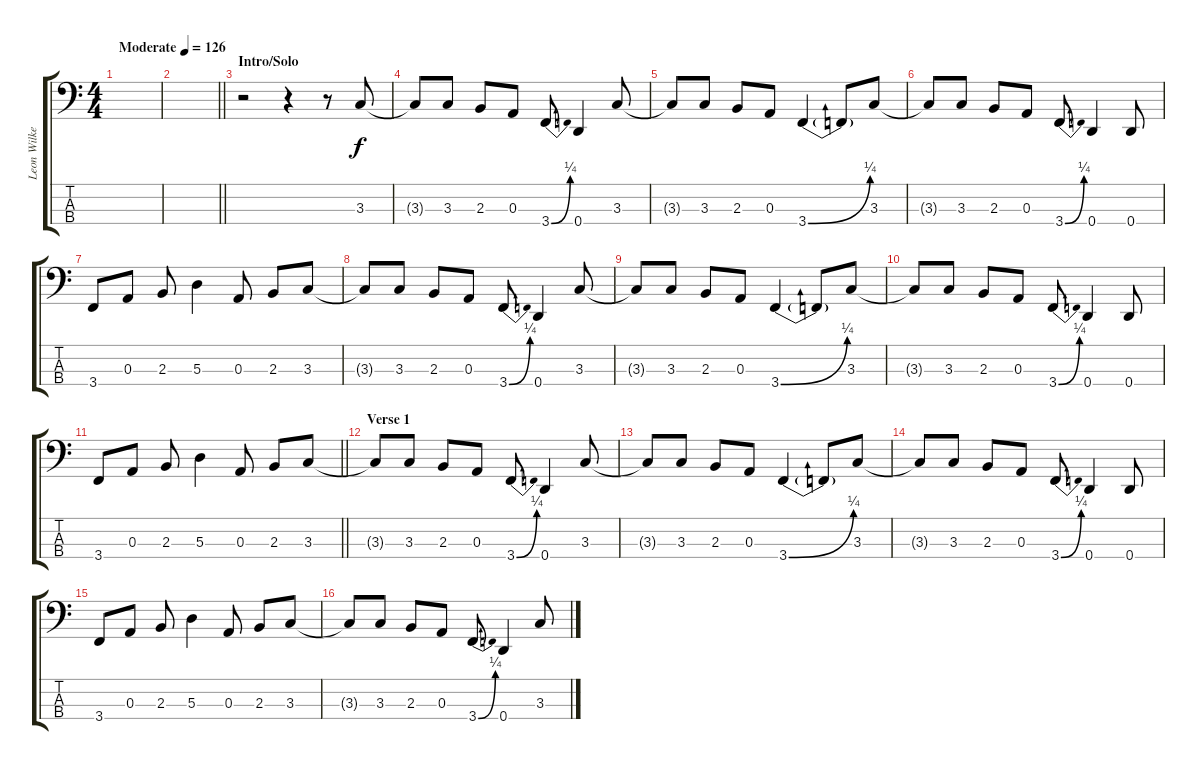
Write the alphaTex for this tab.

\track ("Leon Wilkeson (Bass Guitar)" "Leon Wilke") {instrument electricbasspick}
\staff {score tabs}
\tuning (G2 D2 A1 D1) {hide}
\ts (4 4)
\tempo (126 "Moderate")
\clef f4
\ks c
|
\barLineRight lightlight
|
\section ("" "Intro/Solo")
r.2 r.4 r.8 3.3.8 |
3.3{t}.8 3.3.8 2.3.8 0.3.8 3.4{be (bend 0 0 60 1)}.8 0.4.4 3.3.8 |
3.3{t}.8 3.3.8 2.3.8 0.3.8 3.4{be (bend 0 0 60 1)}.4 3.4{t}.8 3.3.8 |
3.3{t}.8 3.3.8 2.3.8 0.3.8 3.4{be (bend 0 0 60 1)}.8 0.4.4 0.4.8 |
3.4.8 0.3.8 2.3.8 5.3.4 0.3.8 2.3.8 3.3.8 |
3.3{t}.8 3.3.8 2.3.8 0.3.8 3.4{be (bend 0 0 60 1)}.8 0.4.4 3.3.8 |
3.3{t}.8 3.3.8 2.3.8 0.3.8 3.4{be (bend 0 0 60 1)}.4 3.4{t}.8 3.3.8 |
3.3{t}.8 3.3.8 2.3.8 0.3.8 3.4{be (bend 0 0 60 1)}.8 0.4.4 0.4.8 |
\barLineRight lightlight
3.4.8 0.3.8 2.3.8 5.3.4 0.3.8 2.3.8 3.3.8 |
\section ("" "Verse 1")
3.3{t}.8 3.3.8 2.3.8 0.3.8 3.4{be (bend 0 0 60 1)}.8 0.4.4 3.3.8 |
3.3{t}.8 3.3.8 2.3.8 0.3.8 3.4{be (bend 0 0 60 1)}.4 3.4{t}.8 3.3.8 |
3.3{t}.8 3.3.8 2.3.8 0.3.8 3.4{be (bend 0 0 60 1)}.8 0.4.4 0.4.8 |
3.4.8 0.3.8 2.3.8 5.3.4 0.3.8 2.3.8 3.3.8 |
3.3{t}.8 3.3.8 2.3.8 0.3.8 3.4{be (bend 0 0 60 1)}.8 0.4.4 3.3.8
